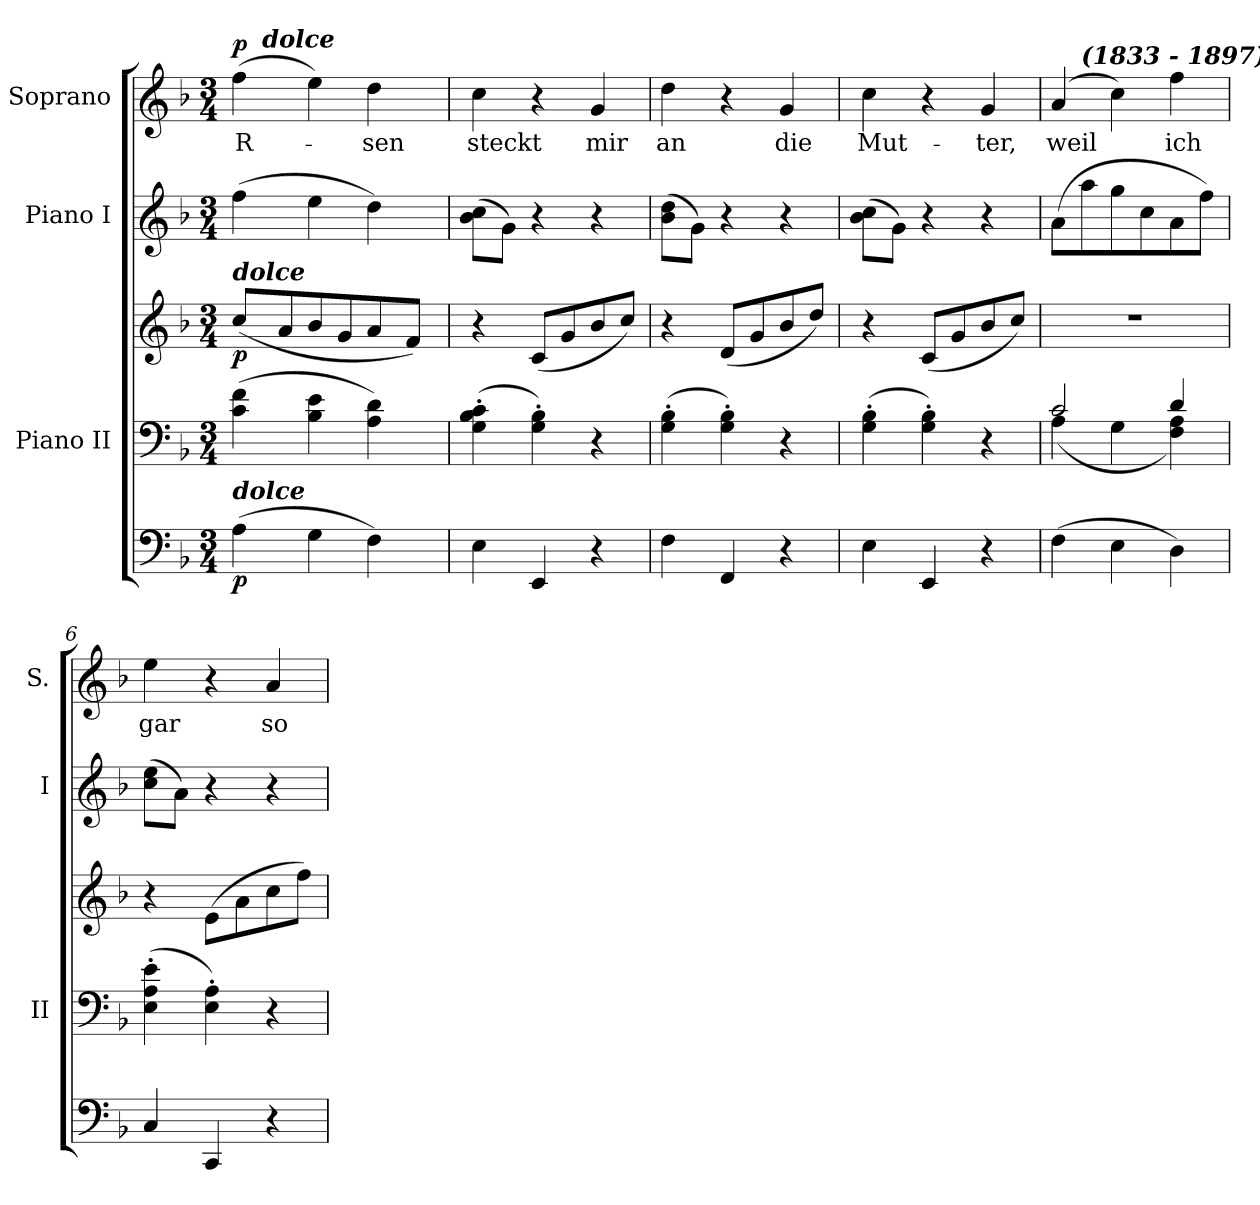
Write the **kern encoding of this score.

**kern	**dynam	**kern	**kern	**dynam	**kern	**kern	**text	**dynam
*part5	*part5	*part4	*part3	*part3	*part2	*part1	*part1	*part1
*staff5	*staff5	*staff4	*staff3	*staff3	*staff2	*staff1	*staff1	*staff1
*	*	*I"Piano II	*	*	*I"Piano I	*I"Soprano	*	*
*	*	*I'II	*	*	*I'I	*I'S.	*	*
!!LO:PB:g=z
*clefF4	*	*clefF4	*clefG2	*	*clefG2	*clefG2	*	*
*k[b-]	*	*k[b-]	*k[b-]	*	*k[b-]	*k[b-]	*	*
*F:	*	*F:	*F:	*	*F:	*F:	*	*
*M3/4	*	*M3/4	*M3/4	*	*M3/4	*M3/4	*	*
*MM180	*	*MM180	*MM180	*	*MM180	*MM180	*	*
=1	=1	=1	=1	=1	=1	=1	=1	=1
!	!	!	!	!	!	!LO:TX:a:B:t=Editor&colon; John Henry Fowler	!	!
!	!	!	!	!	!	!LO:TX:a:B:t=Revision&colon;  Sept 4,  2008	!	!
!	!	!	!LO:TX:a:Bi:t=dolce	!	!	!	!	!
!LO:TX:a:Bi:t=dolce	!	!	!	!	!	!	!	!
!	!	!	!	!	!	!	!LO:LY:b:color=#000000	!
*	*	*	*	*	*	*^	*	*
(4Ai\	p	(4ci\ 4fi	(8cci/L	p	(4ffi\	(4ffi\	16ryy	R-	p
.	.	.	.	.	.	.	64ryy	.	.
.	.	.	.	.	.	.	1024ryy	.	.
!	!	!	!	!	!	!	!LO:TX:a:Bi:t=dolce	!	!
.	.	.	.	.	.	.	2ryy	.	.
.	.	.	8ai/	.	.	.	.	.	.
4Gi\	.	4B-i\ 4ei	8b-i/	.	4eei\	4eei\)	.	.	.
.	.	.	8gi/	.	.	.	.	.	.
!	!	!	!	!	!	!	!	!LO:LY:b:color=#000000	!
4Fi\)	.	4Ai\ 4di)	8ai/	.	4ddi\)	4ddi\	.	-sen	.
.	.	.	.	.	.	.	8ryy	.	.
.	.	.	8fi/J)	.	.	.	.	.	.
.	.	.	.	.	.	.	32ryy	.	.
.	.	.	.	.	.	.	128...ryy	.	.
*	*	*	*	*	*	*v	*v	*	*
=2	=2	=2	=2	=2	=2	=2	=2	=2
*	*	*	*	*	*	*^	*	*
!	!	!	!	!	!	!	!	!LO:LY:b:color=#000000	!
*	*	*	*	*	*	*v	*v	*	*
4Ei\	.	(4Gi\' 4B-i' 4ci'	4r	.	(8b-i\ 8cciL	4cci\	steckt	.
.	.	.	.	.	8gi\J)	.	.	.
4EEi/	.	4Gi\' 4B-i')	(8ci/L	.	4r	4r	.	.
.	.	.	8gi/	.	.	.	.	.
!	!	!	!	!	!	!	!LO:LY:b:color=#000000	!
4r	.	4r	8b-i/	.	4r	4gi/	mir	.
.	.	.	8cci/J)	.	.	.	.	.
=3	=3	=3	=3	=3	=3	=3	=3	=3
!	!	!	!	!	!	!	!LO:LY:b:color=#000000	!
4Fi\	.	(4Gi\' 4B-i'	4r	.	(8b-i\ 8ddiL	4ddi\	an	.
.	.	.	.	.	8gi\J)	.	.	.
4FFi/	.	4Gi\' 4B-i')	(8di/L	.	4r	4r	.	.
.	.	.	8gi/	.	.	.	.	.
!	!	!	!	!	!	!	!LO:LY:b:color=#000000	!
4r	.	4r	8b-i/	.	4r	4gi/	die	.
.	.	.	8ddi/J)	.	.	.	.	.
=4	=4	=4	=4	=4	=4	=4	=4	=4
!	!	!	!	!	!	!	!LO:LY:b:color=#000000	!
4Ei\	.	(4Gi\' 4B-i'	4r	.	(8b-i\ 8cciL	4cci\	Mut-	.
.	.	.	.	.	8gi\J)	.	.	.
4EEi/	.	4Gi\' 4B-i')	(8ci/L	.	4r	4r	.	.
.	.	.	8gi/	.	.	.	.	.
!	!	!	!	!	!	!	!LO:LY:b:color=#000000	!
4r	.	4r	8b-i/	.	4r	4gi/	-ter,	.
.	.	.	8cci/J)	.	.	.	.	.
=5	=5	=5	=5	=5	=5	=5	=5	=5
*	*	*^	*	*	*	*	*	*
!	!	!	!	!LO:N:vis=1	!	!	!	!	!
!	!	!	!	!	!	!	!LO:TX:a:B:t=Johannes Brahms	!	!
!	!	!	!	!	!	!	!	!LO:LY:b:color=#000000	!
*	*	*	*	*	*	*	*^	*	*
(4Fi\	.	2ci/	(4Ai\	2.r	.	(8ai\L	(4ai/	8ryy	weil	.
!	!	!	!	!	!	!	!	!LO:TX:a:Bi:t=(1833 - 1897)	!	!
.	.	.	.	.	.	8aai\	.	2ryy	.	.
4Ei\	.	.	4Gi\	.	.	8ggi\	4cci\)	.	.	.
.	.	.	.	.	.	8cci\	.	.	.	.
!	!	!	!	!	!	!	!	!	!LO:LY:b:color=#000000	!
4Di\)	.	4di/	4Fi\ 4Ai)	.	.	8ai\	4ffi\	.	ich	.
.	.	.	.	.	.	8ffi\J)	.	8ryy	.	.
*	*	*v	*v	*	*	*	*v	*v	*	*
!!LO:LB:g=z
=6	=6	=6	=6	=6	=6	=6	=6	=6
*	*	*	*	*	*	*^	*	*
!	!	!	!	!	!	!	!	!LO:LY:b:color=#000000	!
*	*	*	*	*	*	*v	*v	*	*
4Ci/	.	(4Ei\' 4Ai' 4ei'	4r	.	(8cci\ 8eeiL	4eei\	gar	.
.	.	.	.	.	8ai\J)	.	.	.
4CCi/	.	4Ei\' 4Ai')	(8ei\L	.	4r	4r	.	.
.	.	.	8ai\	.	.	.	.	.
!	!	!	!	!	!	!	!LO:LY:b:color=#000000	!
4r	.	4r	8cci\	.	4r	4ai/	so	.
.	.	.	8ffi\J)	.	.	.	.	.
=	=	=	=	=	=	=	=	=
*-	*-	*-	*-	*-	*-	*-	*-	*-
